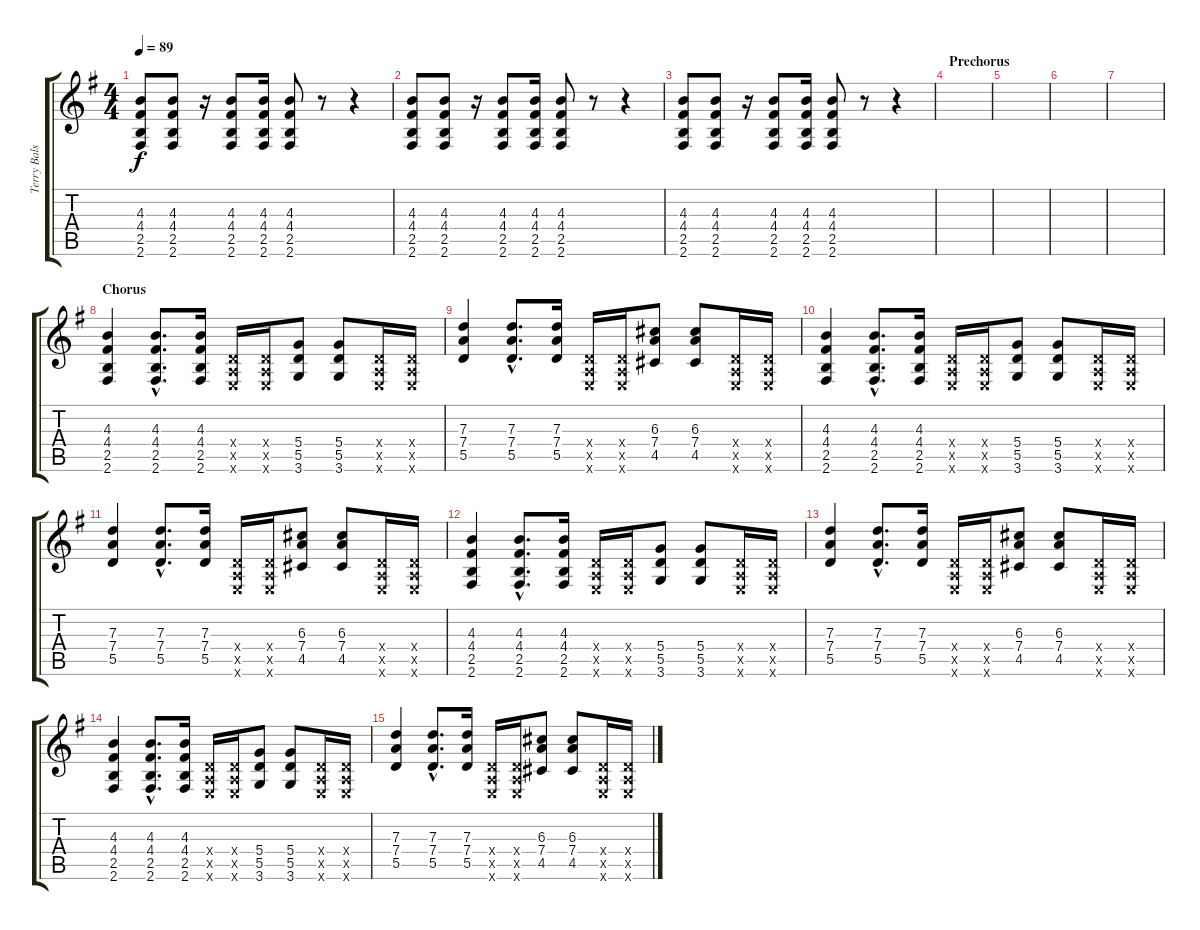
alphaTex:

\track ("Terry Balsamo" "Terry Bals") {instrument distortionguitar}
\staff {score tabs}
\tuning (E4 B3 G3 D3 A2 E2) {hide}
\ts (4 4)
\tempo 89
\clef g2
\ks g
(4.3 4.4 2.5 2.6).8{dy f} (4.3 4.4 2.5 2.6).8 r.16 (4.3 4.4 2.5 2.6).8 (4.3 4.4 2.5 2.6).16 (4.3 4.4 2.5 2.6).8 r.8 r.4 |
(4.3 4.4 2.5 2.6).8 (4.3 4.4 2.5 2.6).8 r.16 (4.3 4.4 2.5 2.6).8 (4.3 4.4 2.5 2.6).16 (4.3 4.4 2.5 2.6).8 r.8 r.4 |
(4.3 4.4 2.5 2.6).8 (4.3 4.4 2.5 2.6).8 r.16 (4.3 4.4 2.5 2.6).8 (4.3 4.4 2.5 2.6).16 (4.3 4.4 2.5 2.6).8 r.8 r.4 |
\section ("" "Prechorus")
|
|
|
|
\section ("" "Chorus")
(4.3 4.4 2.5 2.6).4 (4.3{hac} 4.4{hac} 2.5{hac} 2.6{hac}).8{d} (4.3 4.4 2.5 2.6).16 (0.4{x} 0.5{x} 0.6{x}).16 (0.4{x} 0.5{x} 0.6{x}).16 (5.4 5.5 3.6).8 (5.4 5.5 3.6).8 (0.4{x} 0.5{x} 0.6{x}).16 (0.4{x} 0.5{x} 0.6{x}).16 |
(7.3 7.4 5.5).4 (7.3{hac} 7.4{hac} 5.5{hac}).8{d} (7.3 7.4 5.5).16 (0.4{x} 0.5{x} 0.6{x}).16 (0.4{x} 0.5{x} 0.6{x}).16 (6.3 7.4 4.5).8 (6.3 7.4 4.5).8 (0.4{x} 0.5{x} 0.6{x}).16 (0.4{x} 0.5{x} 0.6{x}).16 |
(4.3 4.4 2.5 2.6).4 (4.3{hac} 4.4{hac} 2.5{hac} 2.6{hac}).8{d} (4.3 4.4 2.5 2.6).16 (0.4{x} 0.5{x} 0.6{x}).16 (0.4{x} 0.5{x} 0.6{x}).16 (5.4 5.5 3.6).8 (5.4 5.5 3.6).8 (0.4{x} 0.5{x} 0.6{x}).16 (0.4{x} 0.5{x} 0.6{x}).16 |
(7.3 7.4 5.5).4 (7.3{hac} 7.4{hac} 5.5{hac}).8{d} (7.3 7.4 5.5).16 (0.4{x} 0.5{x} 0.6{x}).16 (0.4{x} 0.5{x} 0.6{x}).16 (6.3 7.4 4.5).8 (6.3 7.4 4.5).8 (0.4{x} 0.5{x} 0.6{x}).16 (0.4{x} 0.5{x} 0.6{x}).16 |
(4.3 4.4 2.5 2.6).4 (4.3{hac} 4.4{hac} 2.5{hac} 2.6{hac}).8{d} (4.3 4.4 2.5 2.6).16 (0.4{x} 0.5{x} 0.6{x}).16 (0.4{x} 0.5{x} 0.6{x}).16 (5.4 5.5 3.6).8 (5.4 5.5 3.6).8 (0.4{x} 0.5{x} 0.6{x}).16 (0.4{x} 0.5{x} 0.6{x}).16 |
(7.3 7.4 5.5).4 (7.3{hac} 7.4{hac} 5.5{hac}).8{d} (7.3 7.4 5.5).16 (0.4{x} 0.5{x} 0.6{x}).16 (0.4{x} 0.5{x} 0.6{x}).16 (6.3 7.4 4.5).8 (6.3 7.4 4.5).8 (0.4{x} 0.5{x} 0.6{x}).16 (0.4{x} 0.5{x} 0.6{x}).16 |
(4.3 4.4 2.5 2.6).4 (4.3{hac} 4.4{hac} 2.5{hac} 2.6{hac}).8{d} (4.3 4.4 2.5 2.6).16 (0.4{x} 0.5{x} 0.6{x}).16 (0.4{x} 0.5{x} 0.6{x}).16 (5.4 5.5 3.6).8 (5.4 5.5 3.6).8 (0.4{x} 0.5{x} 0.6{x}).16 (0.4{x} 0.5{x} 0.6{x}).16 |
(7.3 7.4 5.5).4 (7.3{hac} 7.4{hac} 5.5{hac}).8{d} (7.3 7.4 5.5).16 (0.4{x} 0.5{x} 0.6{x}).16 (0.4{x} 0.5{x} 0.6{x}).16 (6.3 7.4 4.5).8 (6.3 7.4 4.5).8 (0.4{x} 0.5{x} 0.6{x}).16 (0.4{x} 0.5{x} 0.6{x}).16
